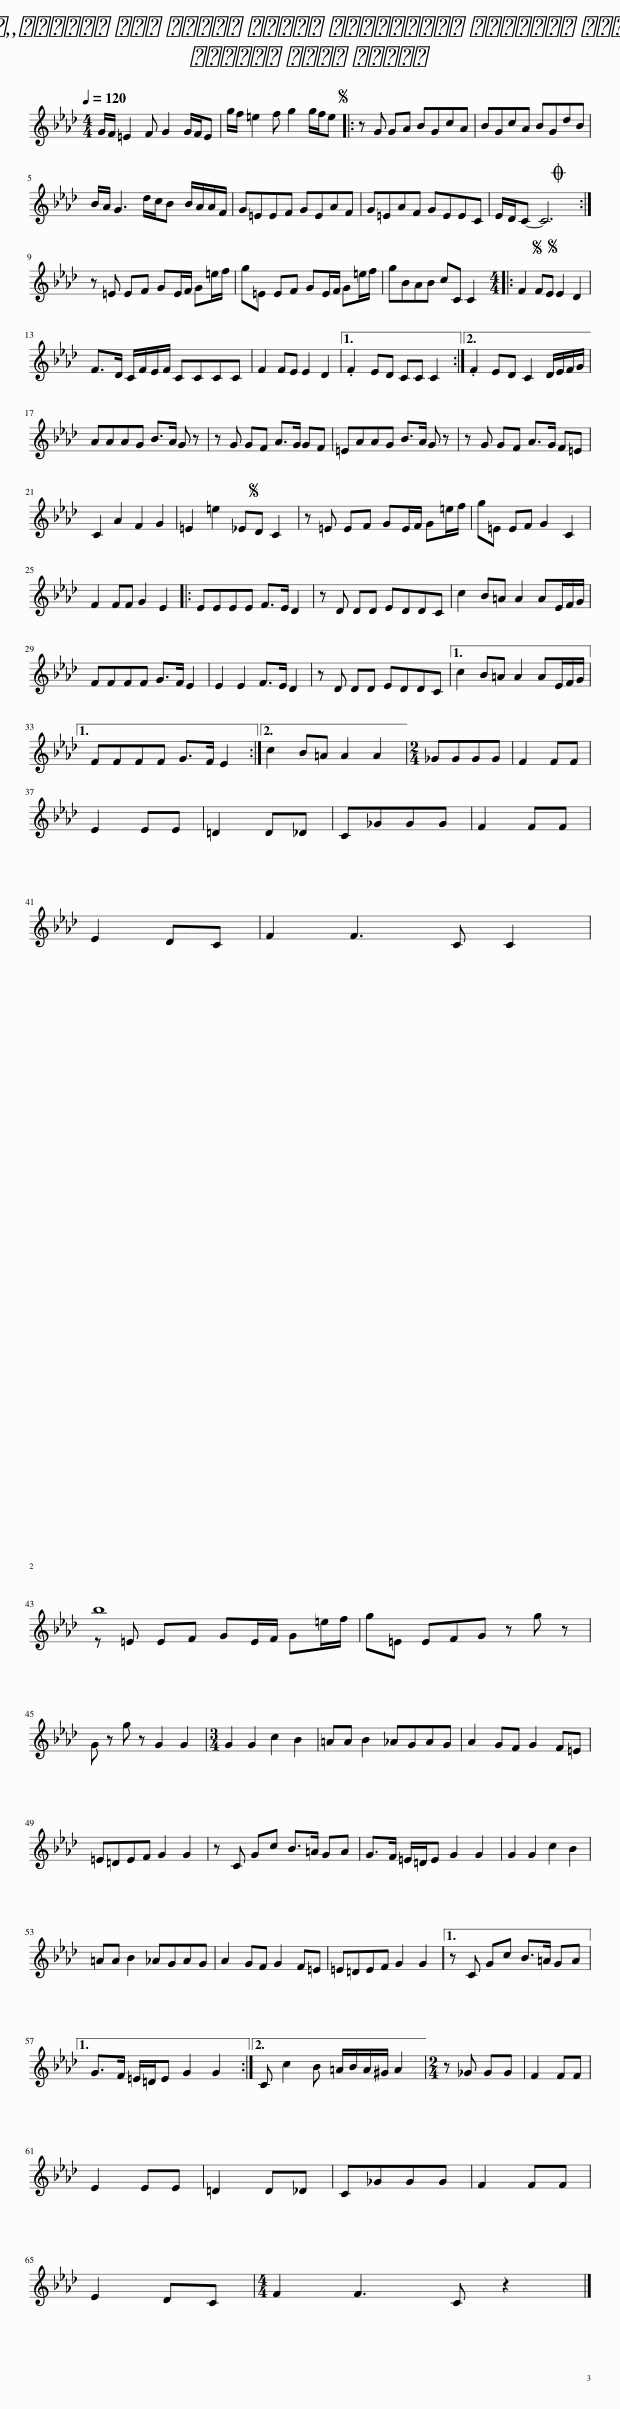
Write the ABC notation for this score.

X:1
%%score ( 1 2 )
L:1/8
Q:1/4=120
M:4/4
I:linebreak $
K:Ab
V:1 treble
V:2 treble
V:1
 G/F/ =E2 F G2 G/F/E | g/f/ =e2 f g2 g/f/e |:S z G GA BGcA | BGcA BGdB |$ B/A/ G3 d/c/B B/A/A/F/ | %5
 G=EEF GEAF | G=EAF GEEC |O E/D/C- C6 :|$ z =E EF GE/F/ G=e/f/ | g=E EF GE/F/ G=e/f/ | %10
 gBAB cC C2 |:[M:4/4]SS F2 FE E2 D2 |$ F>D C/F/E/F/ CCCC | F2 FE E2 D2 |1 .F2 ED CC C2 :|2 %15
 .F2 ED C2 D/E/F/G/ ||$ AAAG B>A G z | z G GF A>G GF | =EAAG B>A G z | z G GF A>G F=E |$ %20
 C2 A2 F2 G2 |S =E2 =e2 _ED C2 | z =E EF GE/F/ G=e/f/ | g=E EF G2 C2 |$ F2 FF G2 E2 |: %25
 EEEE F>E D2 | z D DD EDDC | c2 B=A A2 AE/F/G/ |$ FFFF G>F E2 | E2 E2 F>E D2 | %30
 z D DD EDDC |1 c2 B=A A2 AE/F/G/ ||1$ FFFF G>F E2 :|2 c2 B=A A2 A2 ||[M:2/4] _GGGG | %35
 F2 FF |$ E2 EE | =D2 D_D | C_GGG | F2 FF |$ %40
 E2 DC | F2 F3 C C2 |$ b8 | g=E EFG z g z |$ G z g z G2 G2 | %45
[M:3/4] G2 G2 c2 B2 | =AA B2 _AGAG | A2 GF G2 F=E |$ =E=DEF G2 G2 | z C Gc B>=A GA | %50
 G>F =E/=D/E G2 G2 | G2 G2 c2 B2 |$ =AA B2 _AGAG | A2 GF G2 F=E | =E=DEF G2 G2 |1 %55
 z C Gc B>=A GA ||1$ G>F =E/=D/E G2 G2 :|2 C c2 B =A/B/A/^G/ A2 ||[M:2/4] z _G GG | F2 FF |$ %60
 E2 EE | =D2 D_D | C_GGG | F2 FF |$ E2 DC | %65
[M:4/4] F2 F3 C z2 |] %66
V:2
 x8 | x8 |: x8 | x8 |$ x8 | %5
 x8 | x8 | x8 :|$ x8 | x8 | %10
 x8 |:[M:4/4] x8 |$ x8 | x8 |1 x8 :|2 %15
 x8 ||$ x8 | x8 | x8 | x8 |$ %20
 x8 | x8 | x8 | x8 |$ x8 |: %25
 x8 | x8 | x17/2 |$ x8 | x8 | %30
 x8 |1 x17/2 ||1$ x8 :|2 x8 ||[M:2/4] x4 | %35
 x4 |$ x4 | x4 | x4 | x4 |$ %40
 x4 | x8 |$ z =E EF GE/F/ G=e/f/ | x8 |$ x8 | %45
[M:3/4] x8 | x8 | x8 |$ x8 | x8 | %50
 x8 | x8 |$ x8 | x8 | x8 |1 %55
 x8 ||1$ x8 :|2 x8 ||[M:2/4] x4 | x4 |$ %60
 x4 | x4 | x4 | x4 |$ x4 | %65
[M:4/4] x8 |] %66
